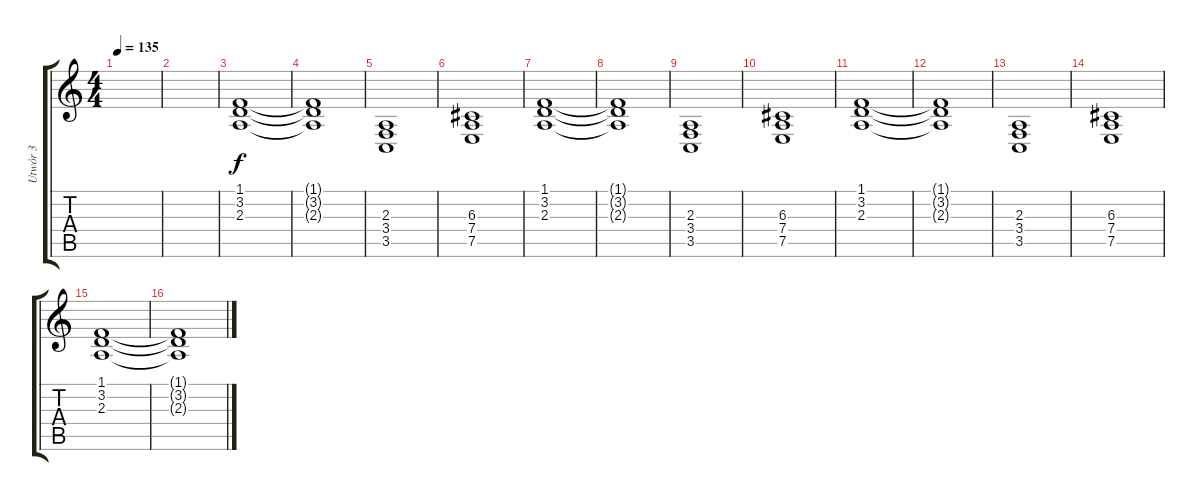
\track ("Utwór 3" "Utwór 3") {instrument choiraahs}
\staff {score tabs}
\tuning (E4 B3 G3 D3 A2 E2) {hide}
\ts (4 4)
\tempo 135
\clef g2
\ks c
|
|
(1.1 3.2 2.3).1 |
(1.1{t} 3.2{t} 2.3{t}).1 |
(2.3 3.4 3.5).1 |
(6.3 7.4 7.5).1 |
(1.1 3.2 2.3).1 |
(1.1{t} 3.2{t} 2.3{t}).1 |
(2.3 3.4 3.5).1 |
(6.3 7.4 7.5).1 |
(1.1 3.2 2.3).1 |
(1.1{t} 3.2{t} 2.3{t}).1 |
(2.3 3.4 3.5).1 |
(6.3 7.4 7.5).1 |
(1.1 3.2 2.3).1 |
(1.1{t} 3.2{t} 2.3{t}).1
